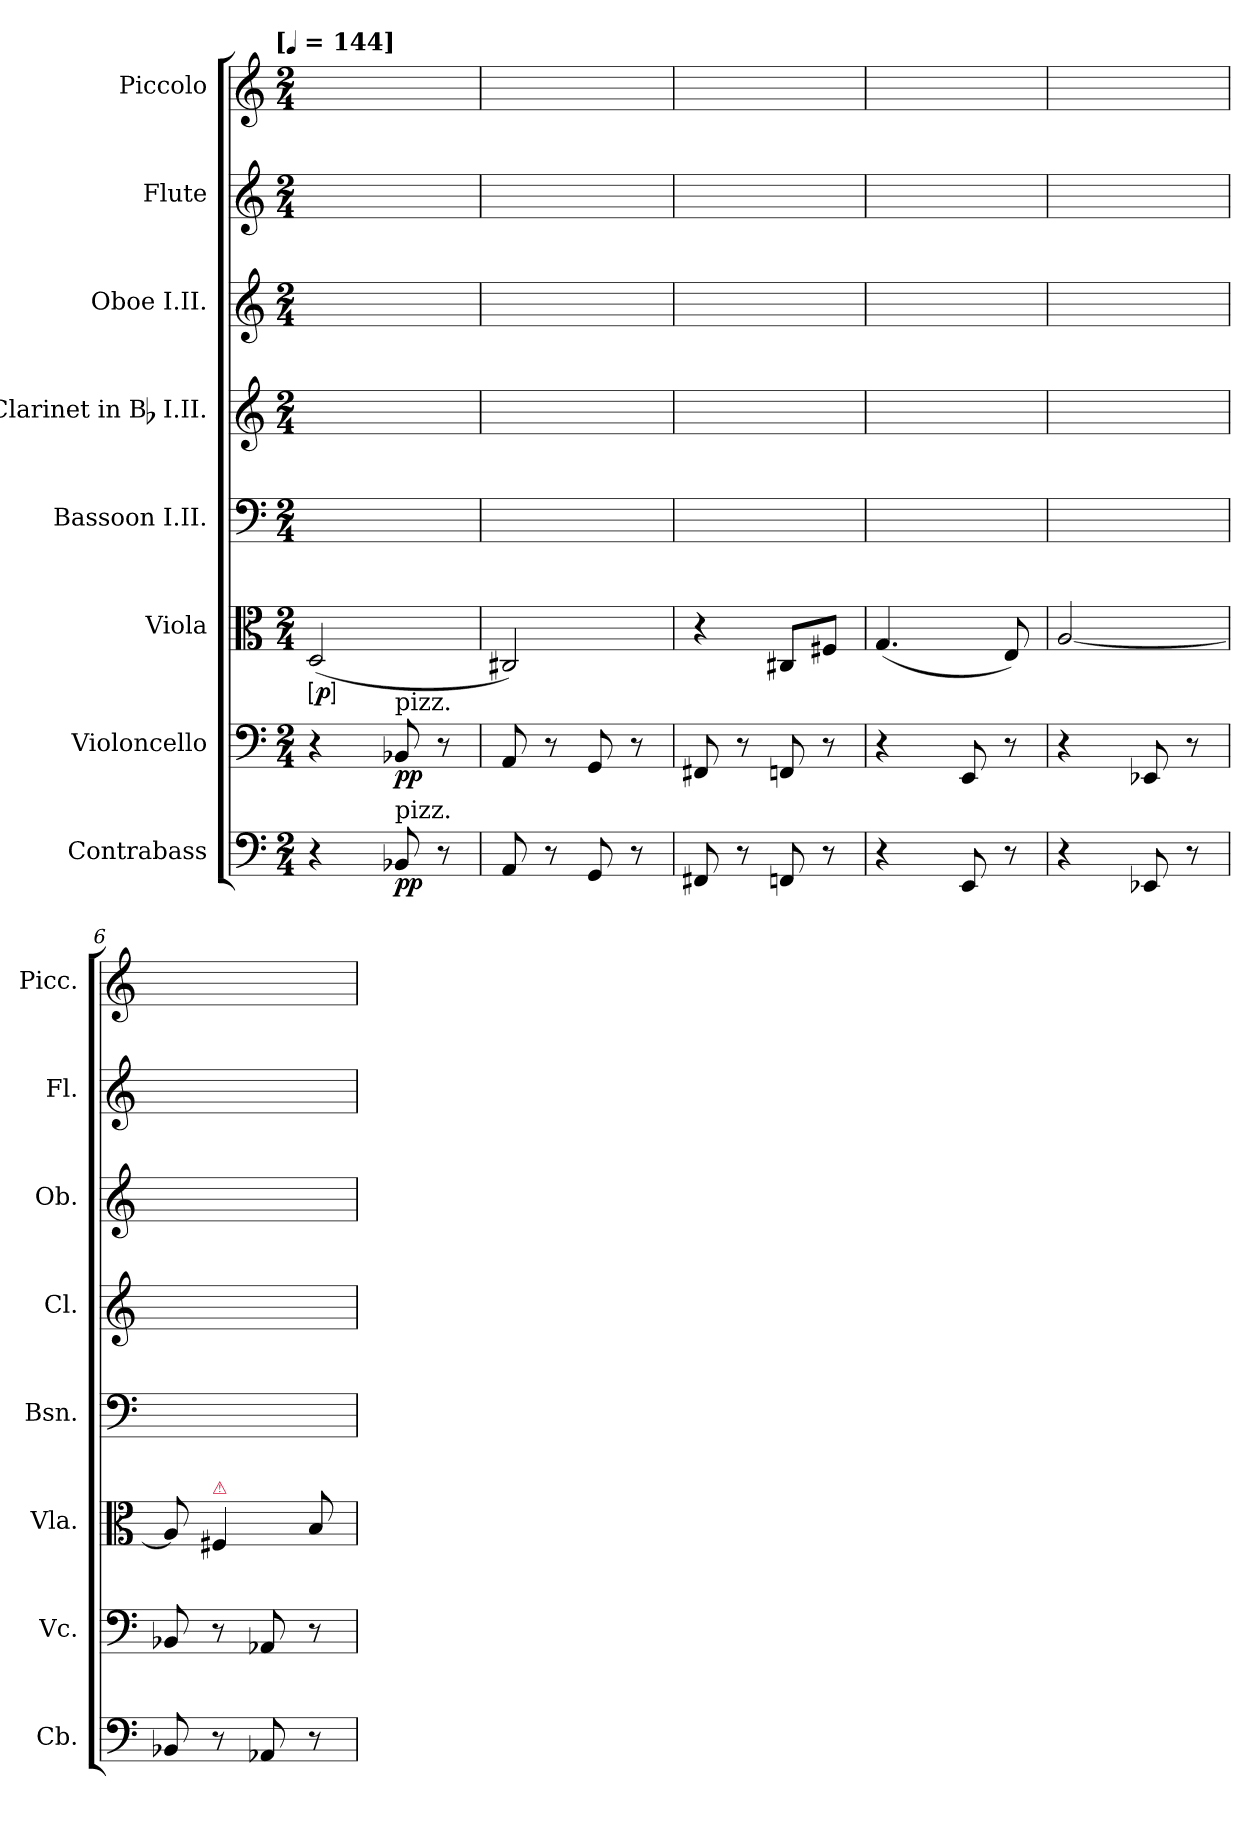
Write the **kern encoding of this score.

**kern	**dynam	**kern	**dynam	**kern	**dynam	**kern	**kern	**kern	**kern	**kern
*part8	*part8	*part7	*part7	*part6	*part6	*part5	*part4	*part3	*part2	*part1
*staff8	*staff8	*staff7	*staff7	*staff6	*staff6	*staff5	*staff4	*staff3	*staff2	*staff1
*I"Contrabass	*	*I"Violoncello	*	*I"Viola	*	*I"Bassoon I.II.	*I"Clarinet in Bb I.II.	*I"Oboe I.II.	*I"Flute	*I"Piccolo
*I'Cb.	*	*I'Vc.	*	*I'Vla.	*	*I'Bsn.	*I'Cl.	*I'Ob.	*I'Fl.	*I'Picc.
*clefF4	*	*clefF4	*	*clefC3	*	*clefF4	*clefG2	*clefG2	*clefG2	*clefG2
*	*	*	*	*	*	*	*ITrd1c2	*	*	*
*k[]	*	*k[]	*	*k[]	*	*k[]	*k[b-e-]	*k[]	*k[]	*k[]
!!LO:TX:omd:t=[[quarter] = 144]
*M2/4	*	*M2/4	*	*M2/4	*	*M2/4	*M2/4	*M2/4	*M2/4	*M2/4
*MM144	*	*MM144	*	*MM144	*	*MM144	*MM144	*MM144	*MM144	*MM144
=1	=1	=1	=1	=1	=1	=1	=1	=1	=1	=1
!	!	!	!	!	!LO:DY:ed=brack	!	!	!	!	!
4r	.	4r	.	(2D	p	16ryy	4ryy	2ryy	2ryy	2ryy
.	.	.	.	.	.	16ryy	.	.	.	.
.	.	.	.	.	.	16ryy	.	.	.	.
.	.	.	.	.	.	16ryy	.	.	.	.
!	!	!LO:TX:a:t=pizz.	!	!	!	!	!	!	!	!
!LO:TX:a:t=pizz.	!	!	!	!	!	!	!	!	!	!
8BB-X	pp	8BB-X	pp	.	.	16ryy	8ryy	.	.	.
.	.	.	.	.	.	16ryy	.	.	.	.
8r	.	8r	.	.	.	8ryy	16ryy	.	.	.
.	.	.	.	.	.	.	16ryy	.	.	.
=2	=2	=2	=2	=2	=2	=2	=2	=2	=2	=2
8AA	.	8AA	.	2C#X)	.	4ryy	16ryy	4ryy	2ryy	2ryy
.	.	.	.	.	.	.	16ryy	.	.	.
8r	.	8r	.	.	.	.	16ryy	.	.	.
.	.	.	.	.	.	.	16ryy	.	.	.
8GG	.	8GG	.	.	.	16ryy	4ryy	16ryy	.	.
.	.	.	.	.	.	16ryy	.	16ryy	.	.
8r	.	8r	.	.	.	16ryy	.	16ryy	.	.
.	.	.	.	.	.	16ryy	.	16ryy	.	.
=3	=3	=3	=3	=3	=3	=3	=3	=3	=3	=3
8FF#X	.	8FF#X	.	4r	.	16ryy	8ryy	16ryy	2ryy	2ryy
.	.	.	.	.	.	16ryy	.	16ryy	.	.
8r	.	8r	.	.	.	8ryy	16ryy	8ryy	.	.
.	.	.	.	.	.	.	16ryy	.	.	.
8FFn	.	8FFn	.	8C#XL	.	4ryy	16ryy	4ryy	.	.
.	.	.	.	.	.	.	16ryy	.	.	.
8r	.	8r	.	8F#XJ	.	.	16ryy	.	.	.
.	.	.	.	.	.	.	16ryy	.	.	.
=4	=4	=4	=4	=4	=4	=4	=4	=4	=4	=4
4r	.	4r	.	(4.G	.	4ryy	2ryy	4ryy	16ryy	16ryy
.	.	.	.	.	.	.	.	.	16ryy	16ryy
.	.	.	.	.	.	.	.	.	16ryy	16ryy
.	.	.	.	.	.	.	.	.	16ryy	16ryy
8EE	.	8EE	.	.	.	8ryy	.	8ryy	16ryy	16ryy
.	.	.	.	.	.	.	.	.	16ryy	16ryy
8r	.	8r	.	8E)	.	16ryy	.	16ryy	8ryy	8ryy
.	.	.	.	.	.	16ryy	.	16ryy	.	.
=5	=5	=5	=5	=5	=5	=5	=5	=5	=5	=5
4r	.	4r	.	[2A	.	16ryy	2ryy	16ryy	4ryy	4ryy
.	.	.	.	.	.	16ryy	.	16ryy	.	.
.	.	.	.	.	.	16ryy	.	16ryy	.	.
.	.	.	.	.	.	16ryy	.	16ryy	.	.
8EE-X	.	8EE-X	.	.	.	4ryy	.	4ryy	16ryy	16ryy
.	.	.	.	.	.	.	.	.	16ryy	16ryy
8r	.	8r	.	.	.	.	.	.	16ryy	16ryy
.	.	.	.	.	.	.	.	.	16ryy	16ryy
=6	=6	=6	=6	=6	=6	=6	=6	=6	=6	=6
8BB-X	.	8BB-X	.	8A]	.	2ryy	2ryy	8ryy	16ryy	16ryy
.	.	.	.	.	.	.	.	.	16ryy	16ryy
!	!	!	!	!LO:TX:a:color=crimson:t=⚠	!	!	!	!	!	!
8r	.	8r	.	4F#X	.	.	.	16ryy	8ryy	8ryy
.	.	.	.	.	.	.	.	16ryy	.	.
8AA-X	.	8AA-X	.	.	.	.	.	16ryy	4ryy	4ryy
.	.	.	.	.	.	.	.	16ryy	.	.
8r	.	8r	.	8B	.	.	.	16ryy	.	.
.	.	.	.	.	.	.	.	16ryy	.	.
=	=	=	=	=	=	=	=	=	=	=
*-	*-	*-	*-	*-	*-	*-	*-	*-	*-	*-
